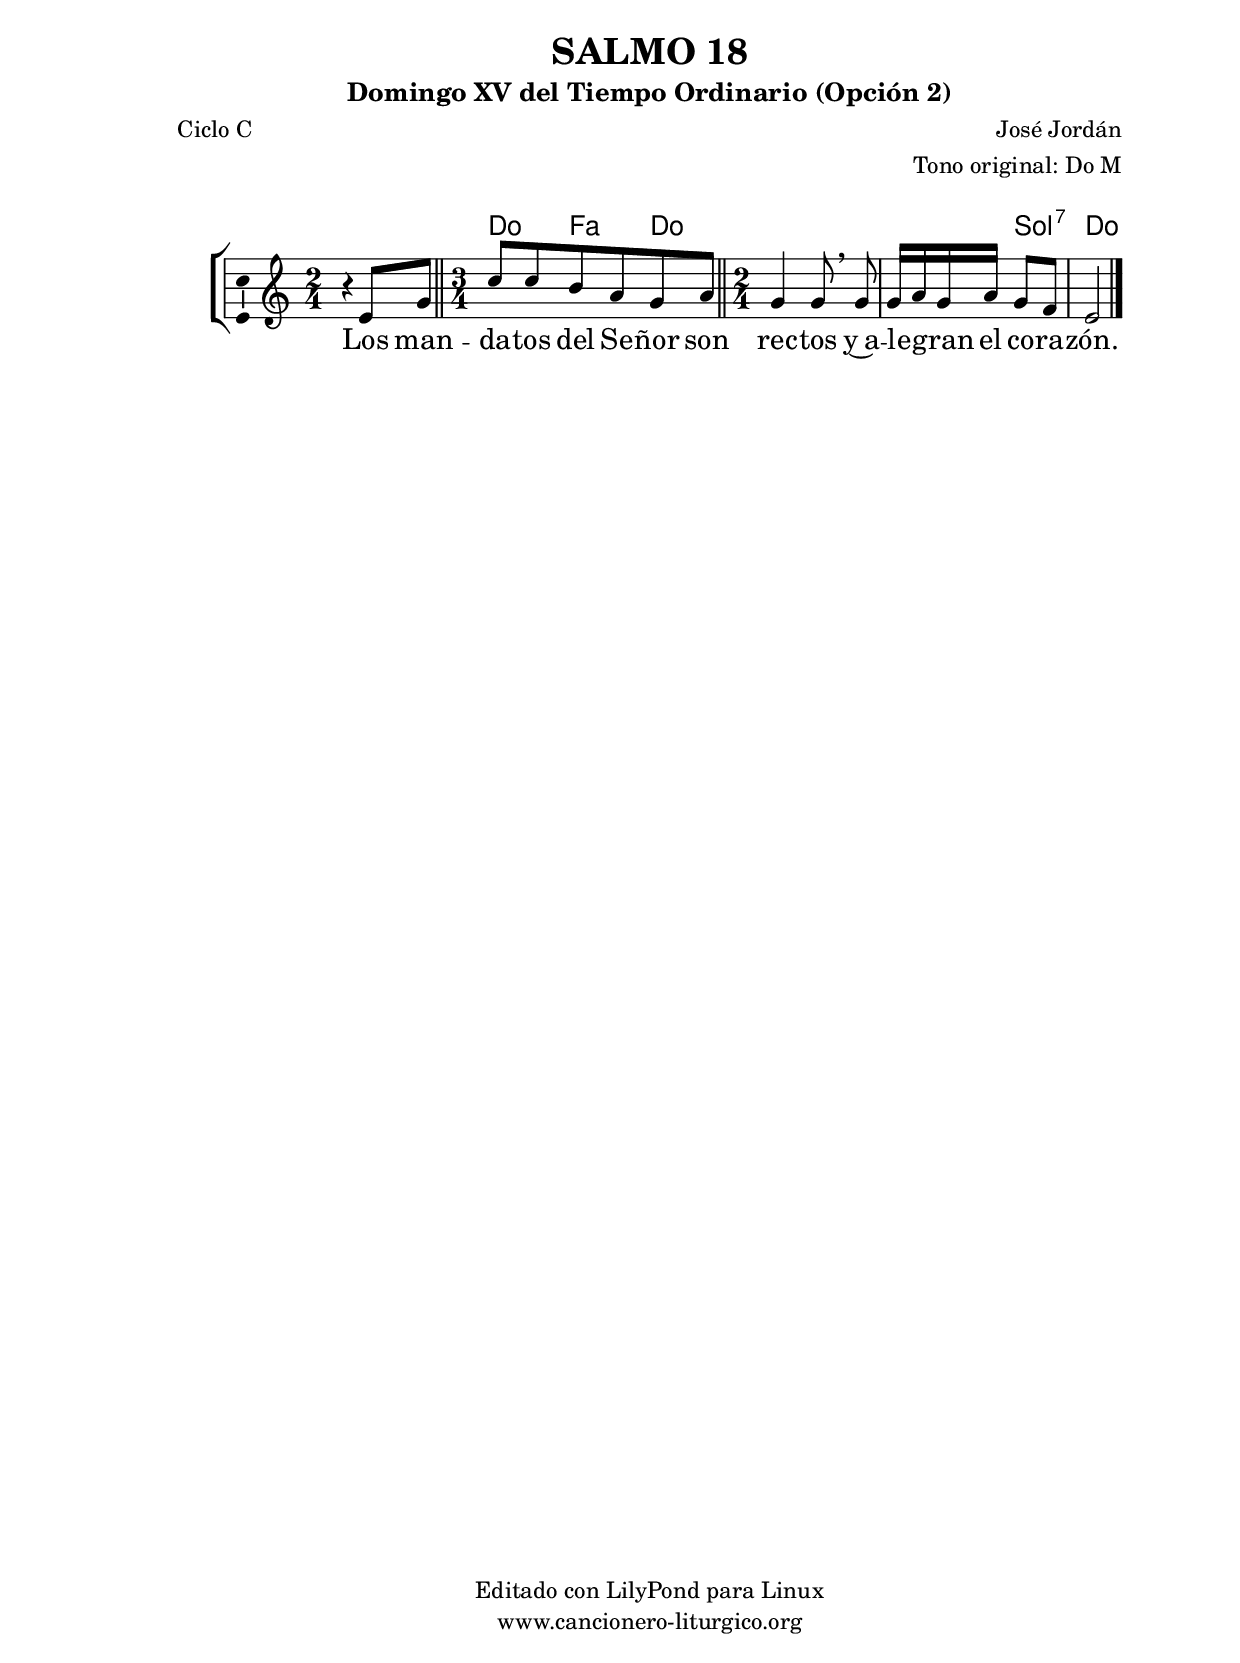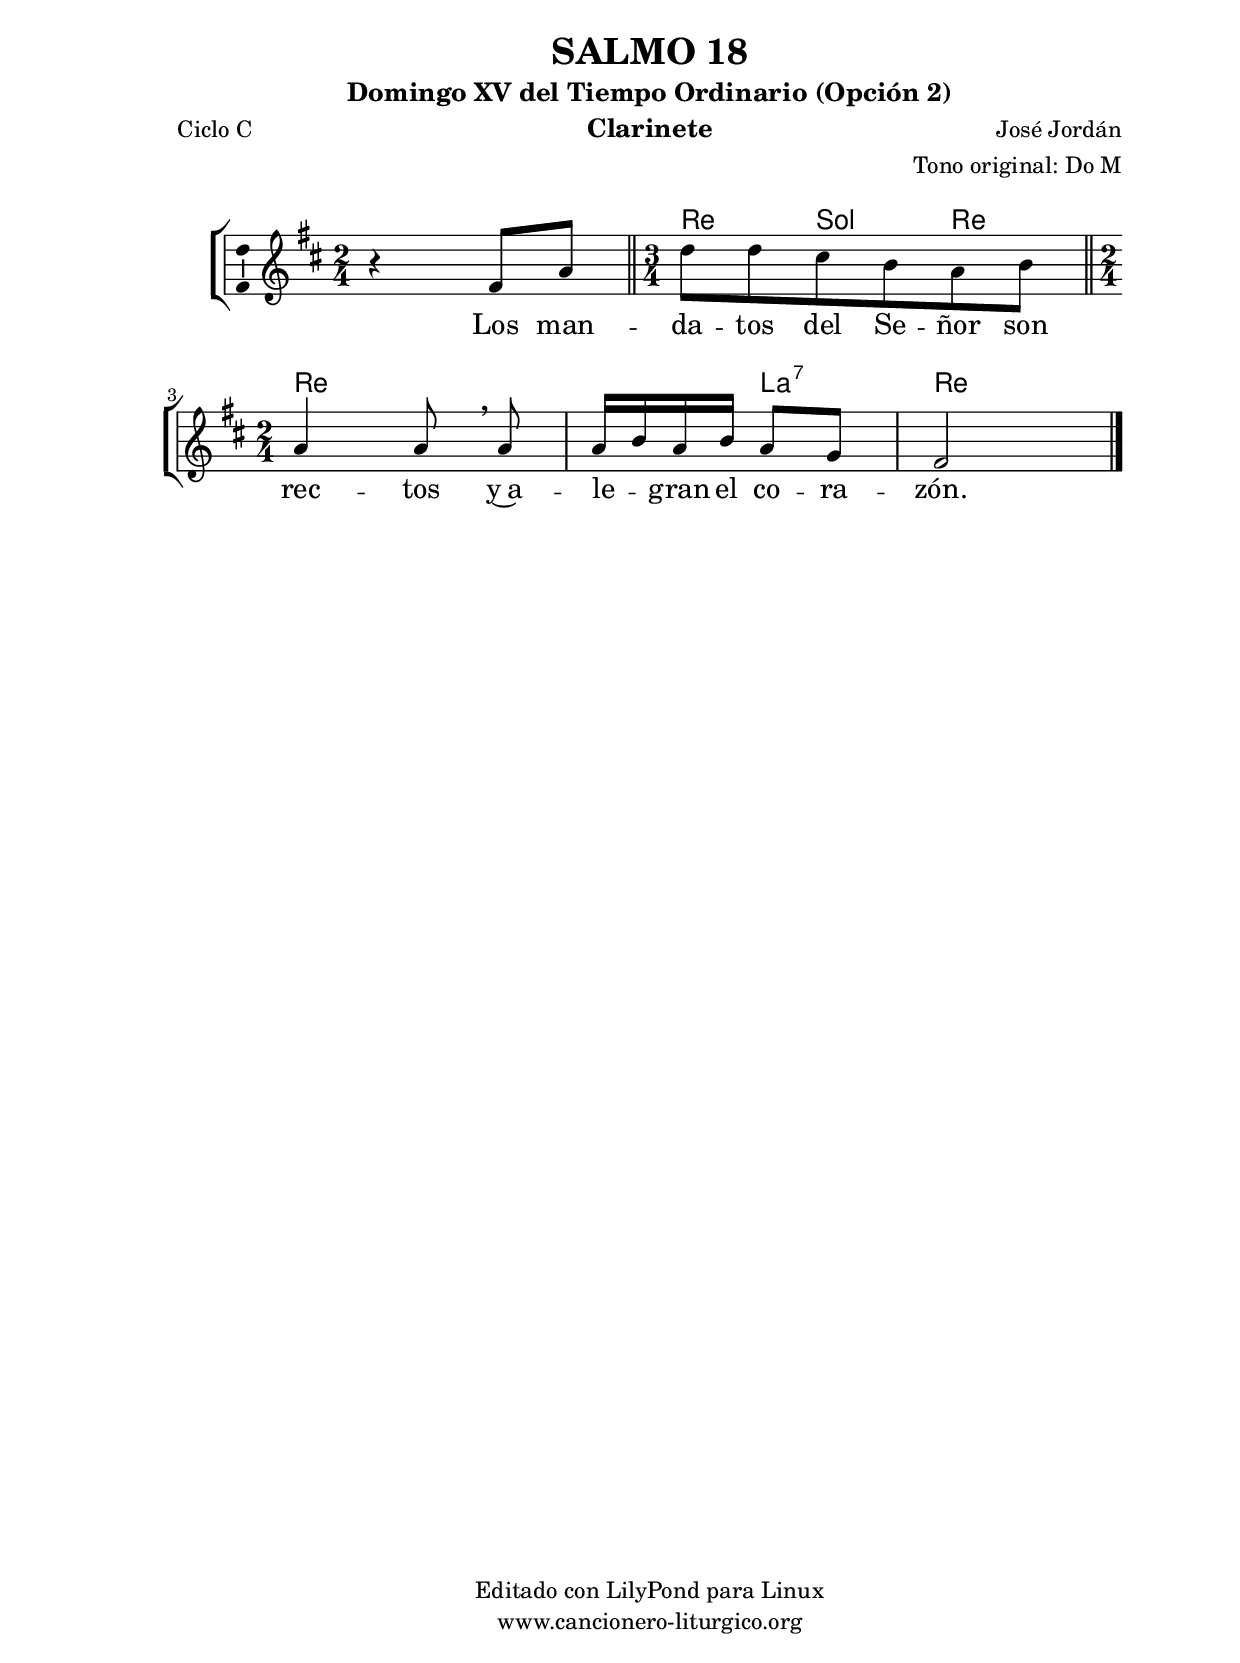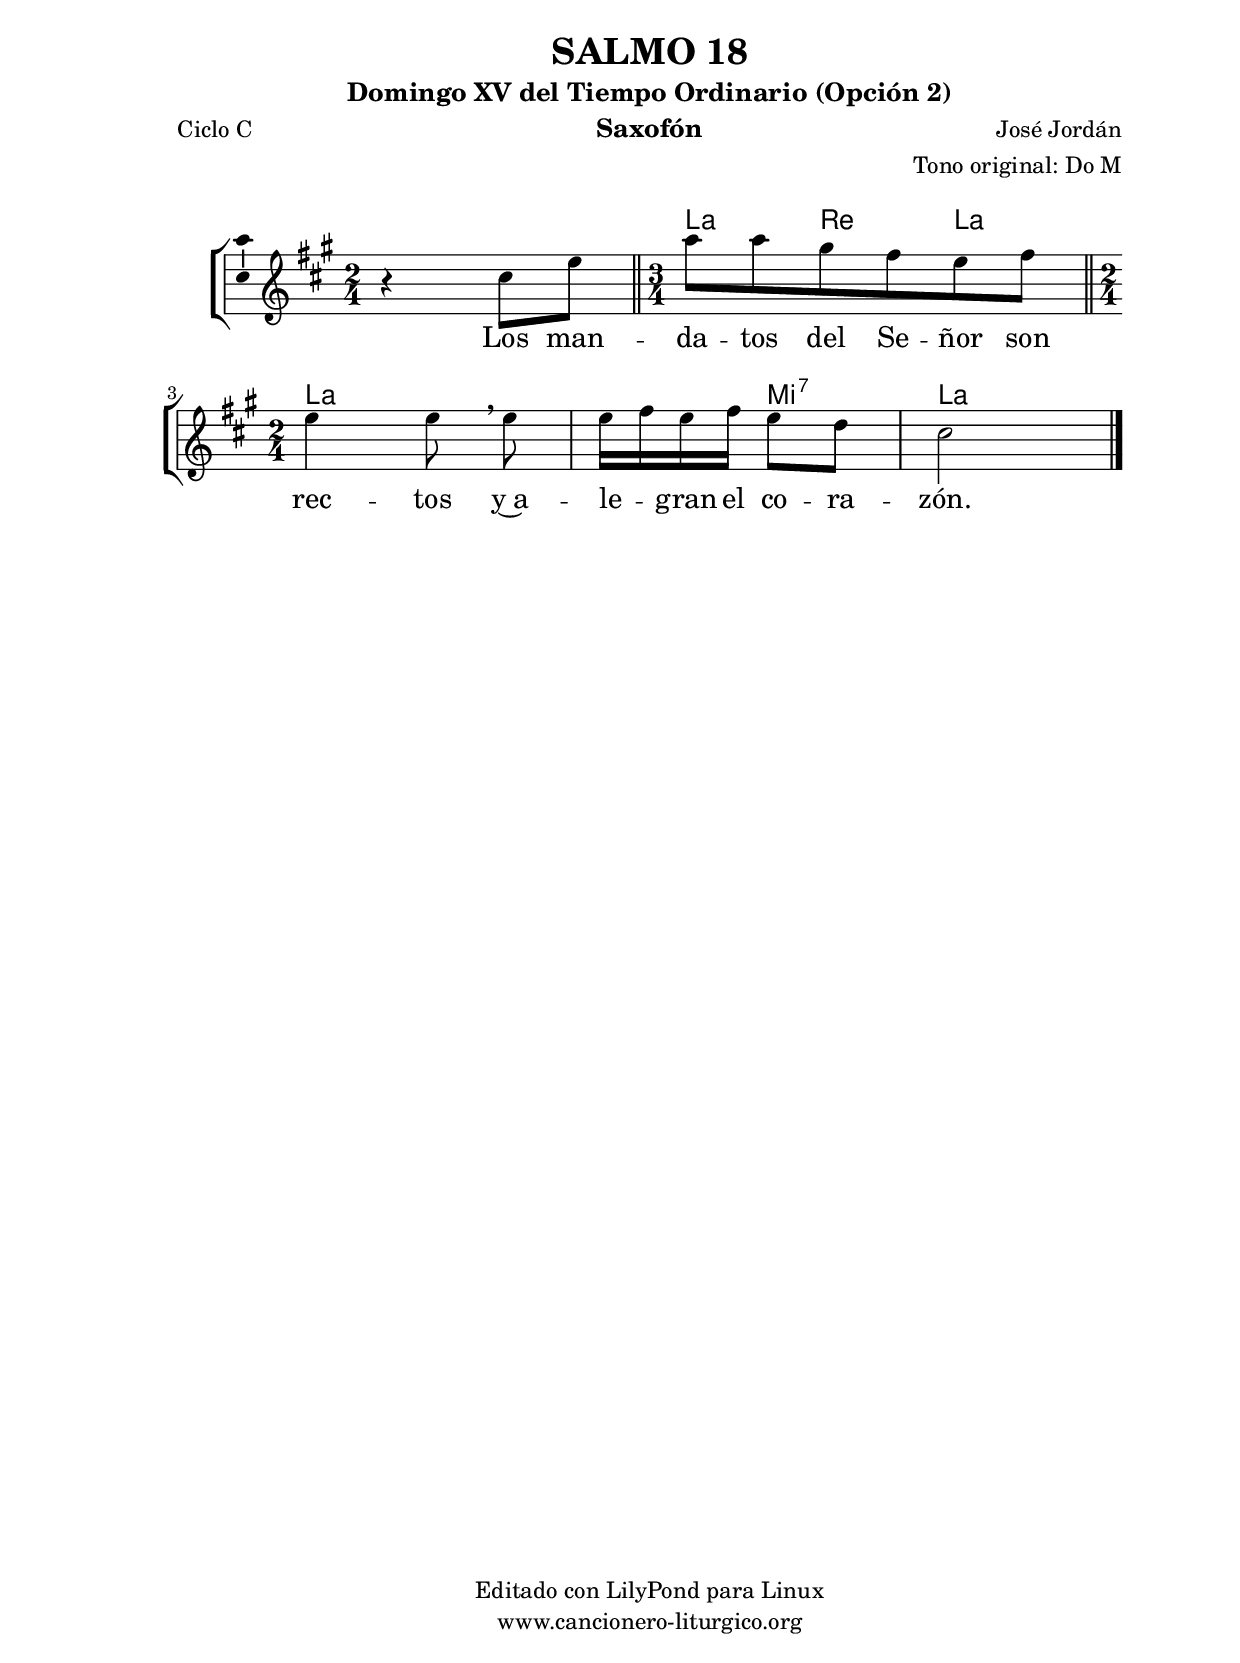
%
%para convertir .midi en .wav:
%timidity filename.midi -Ow -o finename.wav
%
%
%Para convertir de .wav a .mp3:
%lame -h -m j filename.wav
%
%
%para escuchar el midi:
%timidity nombrefichero.midi
%


%versión de lilypond para la que se ha escrito esta partitura:
\version "2.16.0"

	%Tamaño papel
	#(set-default-paper-size "a4")
	%Tamaño partitura
	#(set-global-staff-size 20)
	%No responde al pulsar sobre una nota
	#(ly:set-option 'point-and-click #f)

%parámetros del encabezamiento:
\header {
	title = "SALMO 18"
	subtitle = "Domingo XV del Tiempo Ordinario (Opción 2)"
	composer = "José Jordán"
	poet = "Ciclo C"
	meter = ""
	arranger = "Tono original: Do M"
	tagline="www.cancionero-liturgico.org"
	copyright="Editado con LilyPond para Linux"
	tiempo = "Ordinario"
	usos = "Salmo"
	letra = "Los mandatos del Señor son rectos y alegran el corazón."
	}

%parámetros asociados al papel:
\paper  {
	oddHeaderMarkup = \markup {\fill-line { \on-the-fly #not-first-page \fromproperty #'header:title \on-the-fly #not-first-page \fromproperty #'header:composer }}
	evenHeaderMarkup = \markup {\fill-line { \fromproperty #'header:composer \fromproperty #'header:title }}
	#(set-paper-size "a4")
	print-page-number = ##f
	first-page-number = 1
	print-first-page-number = ##f
%	head-separation = 3.0 \cm
	top-margin = 2.0 \cm
	bottom-margin = 0.5\cm
%%%	bottom-margin = -1.0\cm
	left-margin = 3.0 \cm
	line-width = 16.0 \cm 
	indent = 8\mm
	interscoreline = 2.\mm
	between-system-space = 15\mm
%	para que las partituras no llenen la hoja:
	ragged-bottom = ##t
%	idem para la última hoja:
	ragged-last-bottom = ##f
%	para que las partituras llenen el ancho del papel:
	ragged-last = ##f
	after-title-space = 2.5 \cm
%page-count=1
%system-count=8

	%Flexible Vertical Spacing
%	markup-markup-spacing =
%	#'((basic-distance . 15) (minimum-distance . 15) (padding . 3))
	markup-system-spacing =
	#'((basic-distance . 15) (minimum-distance . 15) (padding . 3))
	system-system-spacing =
	#'((basic-distance . 15) (minimum-distance . 15) (padding . 3))
	score-system-spacing =
	#'((basic-distance . 15) (minimum-distance . 15) (padding . 5))
%	top-system-spacing = % header
%	#'((basic-distance . 8) (minimum-distance . 0) (padding . 3))
%	top-markup-spacing =
%	#'((basic-distance . 20) (minimum-distance . 20) (padding . 3))
	last-bottom-spacing = % footer
	#'((basic-distance . 5) (minimum-distance . 5) (padding . 3))
%	score-markup-spacing =
%	#'((basic-distance . 16) (minimum-distance . 13) (padding . 3))

	}


%parámetros que afectan a toda la partitura:
global =  {
	%clave de sol (G):
	\clef G
	%armadura:
%	\transpose f a
	\key c \major
	\tempo 4=80
	\set Score.tempoHideNote = ##t
	}


acordes = {
	\italianChords
	\chordmode {
%	\transpose f a
{

s2
c4 f c c s c g:7 c2

	}
	}
}

melodia = 
%	\transpose f a
{
	\relative c'{

\time 2/4
r4 e8 g

\bar "||"
\time 3/4
c8 c b a g a

\bar "||"
\time 2/4
g4 g8 \breathe g8
g16 a g a g8 f
e2

	\bar "|."
	}
	}


texto = \lyricmode {
Los man -- da -- tos del Se -- ñor son rec -- tos
y~a -- le -- _ gran el co -- ra -- zón.
	}


acordesStaff = \context ChordNames = acordesStaff <<
	\set chordChanges = ##t
	\acordes
	>>


vozStaff = \context Voice = vozStaff
\with {\consists "Ambitus_engraver"}
<<
%	\set Staff.instrumentName = ""
%	\set Staff.shortInstrumentName = ""
%	\set Staff.midiInstrument = #"clarinet"
%	\set Staff.midiInstrument = #"cello"
%	\set Staff.midiInstrument = #"flute"
	\set Staff.midiInstrument = #"electric guitar (jazz)"
%	\set Staff.midiInstrument = #"english horn"
%	\set Staff.midiInstrument = #"violin"
%	\set Staff.midiInstrument = #"glockenspiel"
	\set Staff.midiMinimumVolume = #0.7
	\set Staff.midiMaximumVolume = #0.9
	\global
	\melodia
	>>


textoStaff = \context Lyrics = textoStaff <<
	\lyricsto vozStaff \texto
	>>

\book {
	\score {
		\context ChoirStaff {
			\override StaffGroup.SystemStartBracket #'collapse-height = #1
			\override Score.SystemStartBar #'collapse-height = #1
			<<
			\acordesStaff
			\vozStaff
			\textoStaff
			>>
			}
		\layout {
	    		\context {
				\Lyrics
				\override LyricText #'font-size = #2
				}
	   		 \context {
				\Score
				%fontSize = #3
				\override StaffSymbol #'staff-space = #(magstep +3)
				%\override Beam #'thickness = #0.55
				%\override SpacingSpanner #'spacing-increment = #1.0
				%\override Slur #'height-limit = #1.5
				}
			}
		}
	\score {
		\unfoldRepeats
		\context ChoirStaff {
			<<
			\acordesStaff
			\vozStaff
			>>
			}
		\midi {
	  		\context {
	  			\Score
				tempoWholesPerMinute = #(ly:make-moment 70 4)
				}
			}
		}
	}

%Partitura para clarinete
#(define output-suffix "C")
\book {
	\header{
		instrument = "Clarinete"
		}
	\score {
		\context ChoirStaff {
			\override StaffGroup.SystemStartBracket #'collapse-height = #1
			\override Score.SystemStartBar #'collapse-height = #1
\transpose c d
			<<
			\acordesStaff
			\vozStaff
			\textoStaff
			>>
			}
		\layout {
	    		\context {
				\Lyrics
				\override LyricText #'font-size = #2
				}
	   		 \context {
				\Score
				%fontSize = #3
				\override StaffSymbol #'staff-space = #(magstep +3)
				%\override Beam #'thickness = #0.55
				%\override SpacingSpanner #'spacing-increment = #1.0
				%\override Slur #'height-limit = #1.5
				}
			}
		}
	}

%Partitura para saxofón
#(define output-suffix "S")
\book {
	\header{
		instrument = "Saxofón"
		}
	\score {
		\context ChoirStaff {
			\override StaffGroup.SystemStartBracket #'collapse-height = #1
			\override Score.SystemStartBar #'collapse-height = #1
\transpose c a
			<<
			\acordesStaff
			\vozStaff
			\textoStaff
			>>
			}
		\layout {
	    		\context {
				\Lyrics
				\override LyricText #'font-size = #2
				}
	   		 \context {
				\Score
				%fontSize = #3
				\override StaffSymbol #'staff-space = #(magstep +3)
				%\override Beam #'thickness = #0.55
				%\override SpacingSpanner #'spacing-increment = #1.0
				%\override Slur #'height-limit = #1.5
				}
			}
		}
	}

